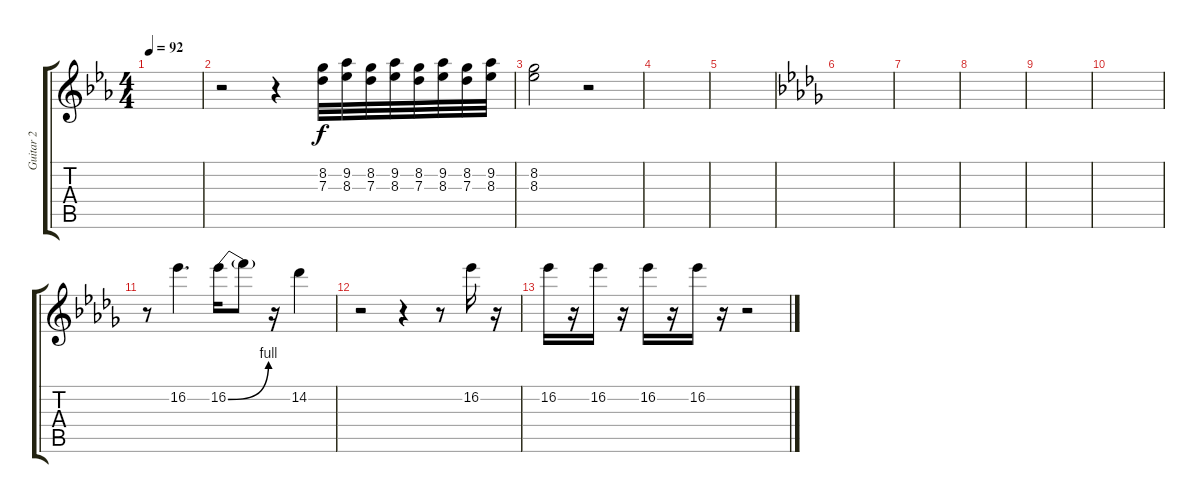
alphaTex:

\track ("Guitar 2" "Guitar 2") {instrument distortionguitar}
\staff {score tabs}
\tuning (E4 B3 G3 D3 A2 E2) {hide}
\ts (4 4)
\tempo 92
\clef g2
\ks eb
|
r.2 r.4 (8.2 7.3).32{dy f} (9.2 8.3).32 (8.2 7.3).32 (9.2 8.3).32 (8.2 7.3).32 (9.2 8.3).32 (8.2 7.3).32 (9.2 8.3).32 |
(8.2 8.3).2 r.2 |
|
|
\ks db
|
|
|
|
|
r.8 16.2.4{d} 16.2{be (bend 0 0 60 4)}.16 16.2{t}.8 r.16 14.2.4 |
r.2 r.4 r.8 16.2.16 r.16 |
16.2.16 r.16 16.2.16 r.16 16.2.16 r.16 16.2.16 r.16 r.2
